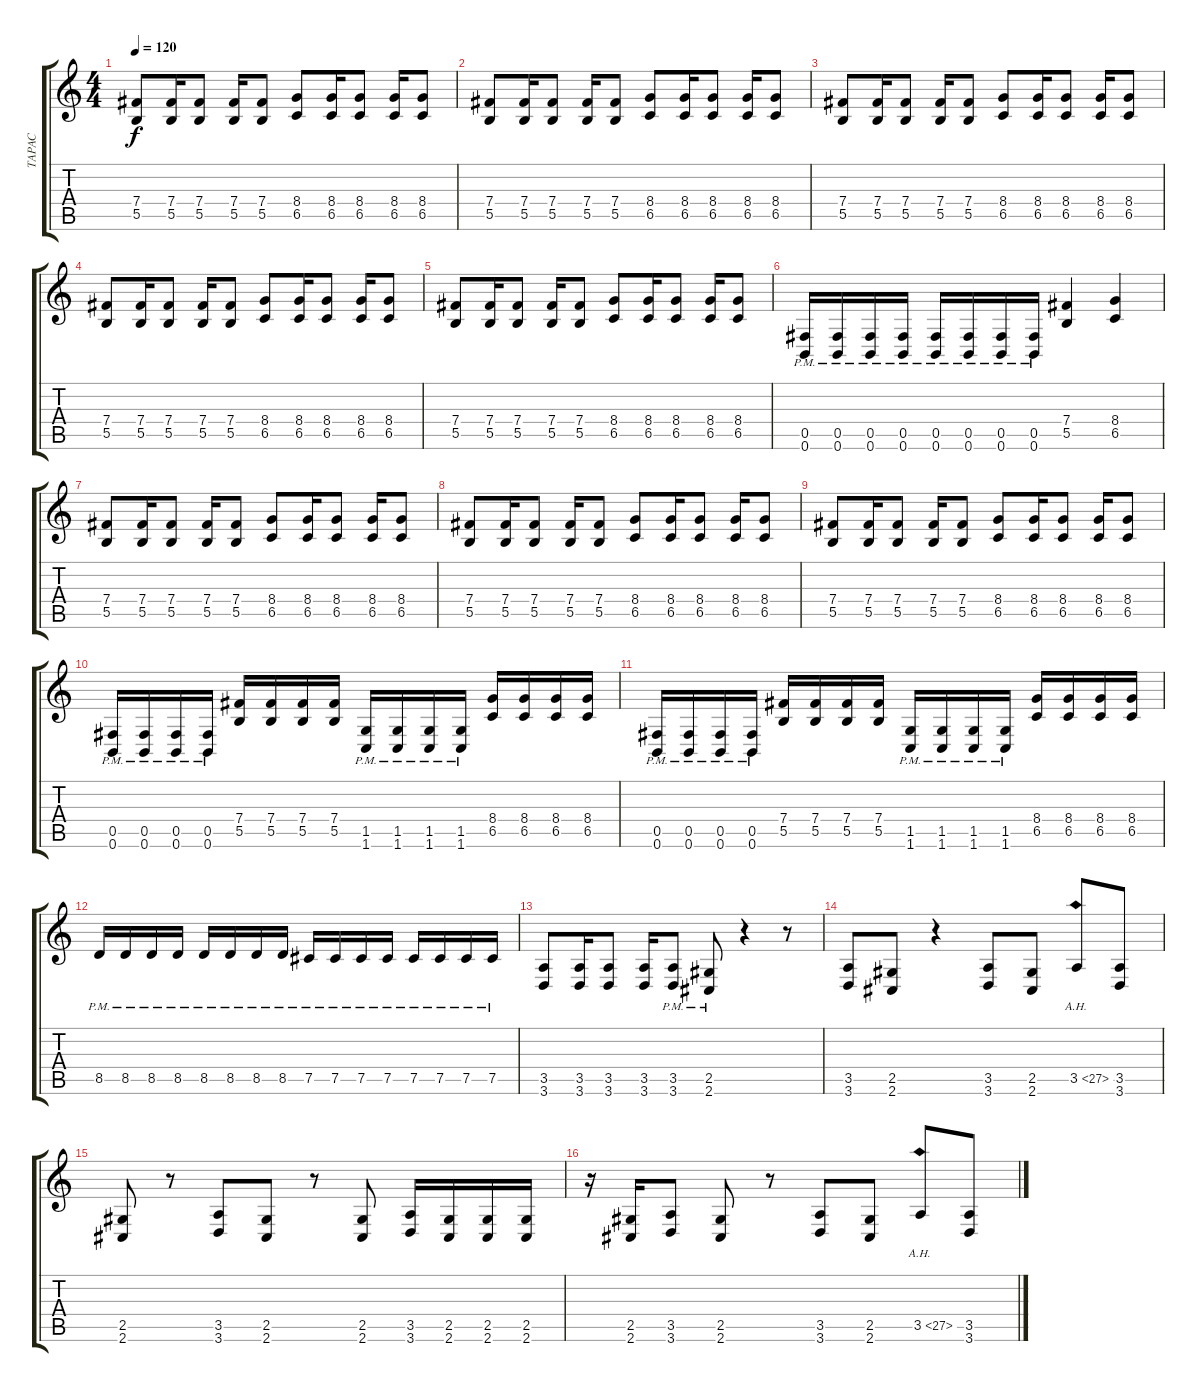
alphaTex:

\track ("ТАРАС" "ТАРАС") {instrument distortionguitar}
\staff {score tabs}
\tuning (Db4 Ab3 E3 B2 Gb2 B1) {hide}
\ts (4 4)
\tempo 120
\clef g2
\ks c
(7.4 5.5).8{dy f instrument distortionguitar} (7.4 5.5).16 (7.4 5.5).8 (7.4 5.5).16 (7.4 5.5).8 (8.4 6.5).8 (8.4 6.5).16 (8.4 6.5).8 (8.4 6.5).16 (8.4 6.5).8 |
(7.4 5.5).8 (7.4 5.5).16 (7.4 5.5).8 (7.4 5.5).16 (7.4 5.5).8 (8.4 6.5).8 (8.4 6.5).16 (8.4 6.5).8 (8.4 6.5).16 (8.4 6.5).8 |
(7.4 5.5).8 (7.4 5.5).16 (7.4 5.5).8 (7.4 5.5).16 (7.4 5.5).8 (8.4 6.5).8 (8.4 6.5).16 (8.4 6.5).8 (8.4 6.5).16 (8.4 6.5).8 |
(7.4 5.5).8 (7.4 5.5).16 (7.4 5.5).8 (7.4 5.5).16 (7.4 5.5).8 (8.4 6.5).8 (8.4 6.5).16 (8.4 6.5).8 (8.4 6.5).16 (8.4 6.5).8 |
(7.4 5.5).8 (7.4 5.5).16 (7.4 5.5).8 (7.4 5.5).16 (7.4 5.5).8 (8.4 6.5).8 (8.4 6.5).16 (8.4 6.5).8 (8.4 6.5).16 (8.4 6.5).8 |
(0.5{pm} 0.6{pm}).16 (0.5{pm} 0.6{pm}).16 (0.5{pm} 0.6{pm}).16 (0.5{pm} 0.6{pm}).16 (0.5{pm} 0.6{pm}).16 (0.5{pm} 0.6{pm}).16 (0.5{pm} 0.6{pm}).16 (0.5{pm} 0.6{pm}).16 (7.4 5.5).4 (8.4 6.5).4 |
(7.4 5.5).8 (7.4 5.5).16 (7.4 5.5).8 (7.4 5.5).16 (7.4 5.5).8 (8.4 6.5).8 (8.4 6.5).16 (8.4 6.5).8 (8.4 6.5).16 (8.4 6.5).8 |
(7.4 5.5).8 (7.4 5.5).16 (7.4 5.5).8 (7.4 5.5).16 (7.4 5.5).8 (8.4 6.5).8 (8.4 6.5).16 (8.4 6.5).8 (8.4 6.5).16 (8.4 6.5).8 |
(7.4 5.5).8 (7.4 5.5).16 (7.4 5.5).8 (7.4 5.5).16 (7.4 5.5).8 (8.4 6.5).8 (8.4 6.5).16 (8.4 6.5).8 (8.4 6.5).16 (8.4 6.5).8 |
(0.5{pm} 0.6{pm}).16 (0.5{pm} 0.6{pm}).16 (0.5{pm} 0.6{pm}).16 (0.5{pm} 0.6{pm}).16 (7.4 5.5).16 (7.4 5.5).16 (7.4 5.5).16 (7.4 5.5).16 (1.5{pm} 1.6{pm}).16 (1.5{pm} 1.6{pm}).16 (1.5{pm} 1.6{pm}).16 (1.5{pm} 1.6{pm}).16 (8.4 6.5).16 (8.4 6.5).16 (8.4 6.5).16 (8.4 6.5).16 |
(0.5{pm} 0.6{pm}).16 (0.5{pm} 0.6{pm}).16 (0.5{pm} 0.6{pm}).16 (0.5{pm} 0.6{pm}).16 (7.4 5.5).16 (7.4 5.5).16 (7.4 5.5).16 (7.4 5.5).16 (1.5{pm} 1.6{pm}).16 (1.5{pm} 1.6{pm}).16 (1.5{pm} 1.6{pm}).16 (1.5{pm} 1.6{pm}).16 (8.4 6.5).16 (8.4 6.5).16 (8.4 6.5).16 (8.4 6.5).16 |
8.5{pm}.16 8.5{pm}.16 8.5{pm}.16 8.5{pm}.16 8.5{pm}.16 8.5{pm}.16 8.5{pm}.16 8.5{pm}.16 7.5{pm}.16 7.5{pm}.16 7.5{pm}.16 7.5{pm}.16 7.5{pm}.16 7.5{pm}.16 7.5{pm}.16 7.5{pm}.16 |
(3.5 3.6).8 (3.5 3.6).16 (3.5 3.6).8 (3.5 3.6).16 (3.5{pm} 3.6{pm}).8 (2.5{pm} 2.6{pm}).8 r.4 r.8 |
(3.5 3.6).8 (2.5 2.6).8 r.4 (3.5 3.6).8 (2.5 2.6).8 3.5{ah 24}.8 (3.5 3.6).8 |
(2.5 2.6).8 r.8 (3.5 3.6).8 (2.5 2.6).8 r.8 (2.5 2.6).8 (3.5 3.6).16 (2.5 2.6).16 (2.5 2.6).16 (2.5 2.6).16 |
r.16 (2.5 2.6).16 (3.5 3.6).8 (2.5 2.6).8 r.8 (3.5 3.6).8 (2.5 2.6).8 3.5{ah 24}.8 (3.5 3.6).8
